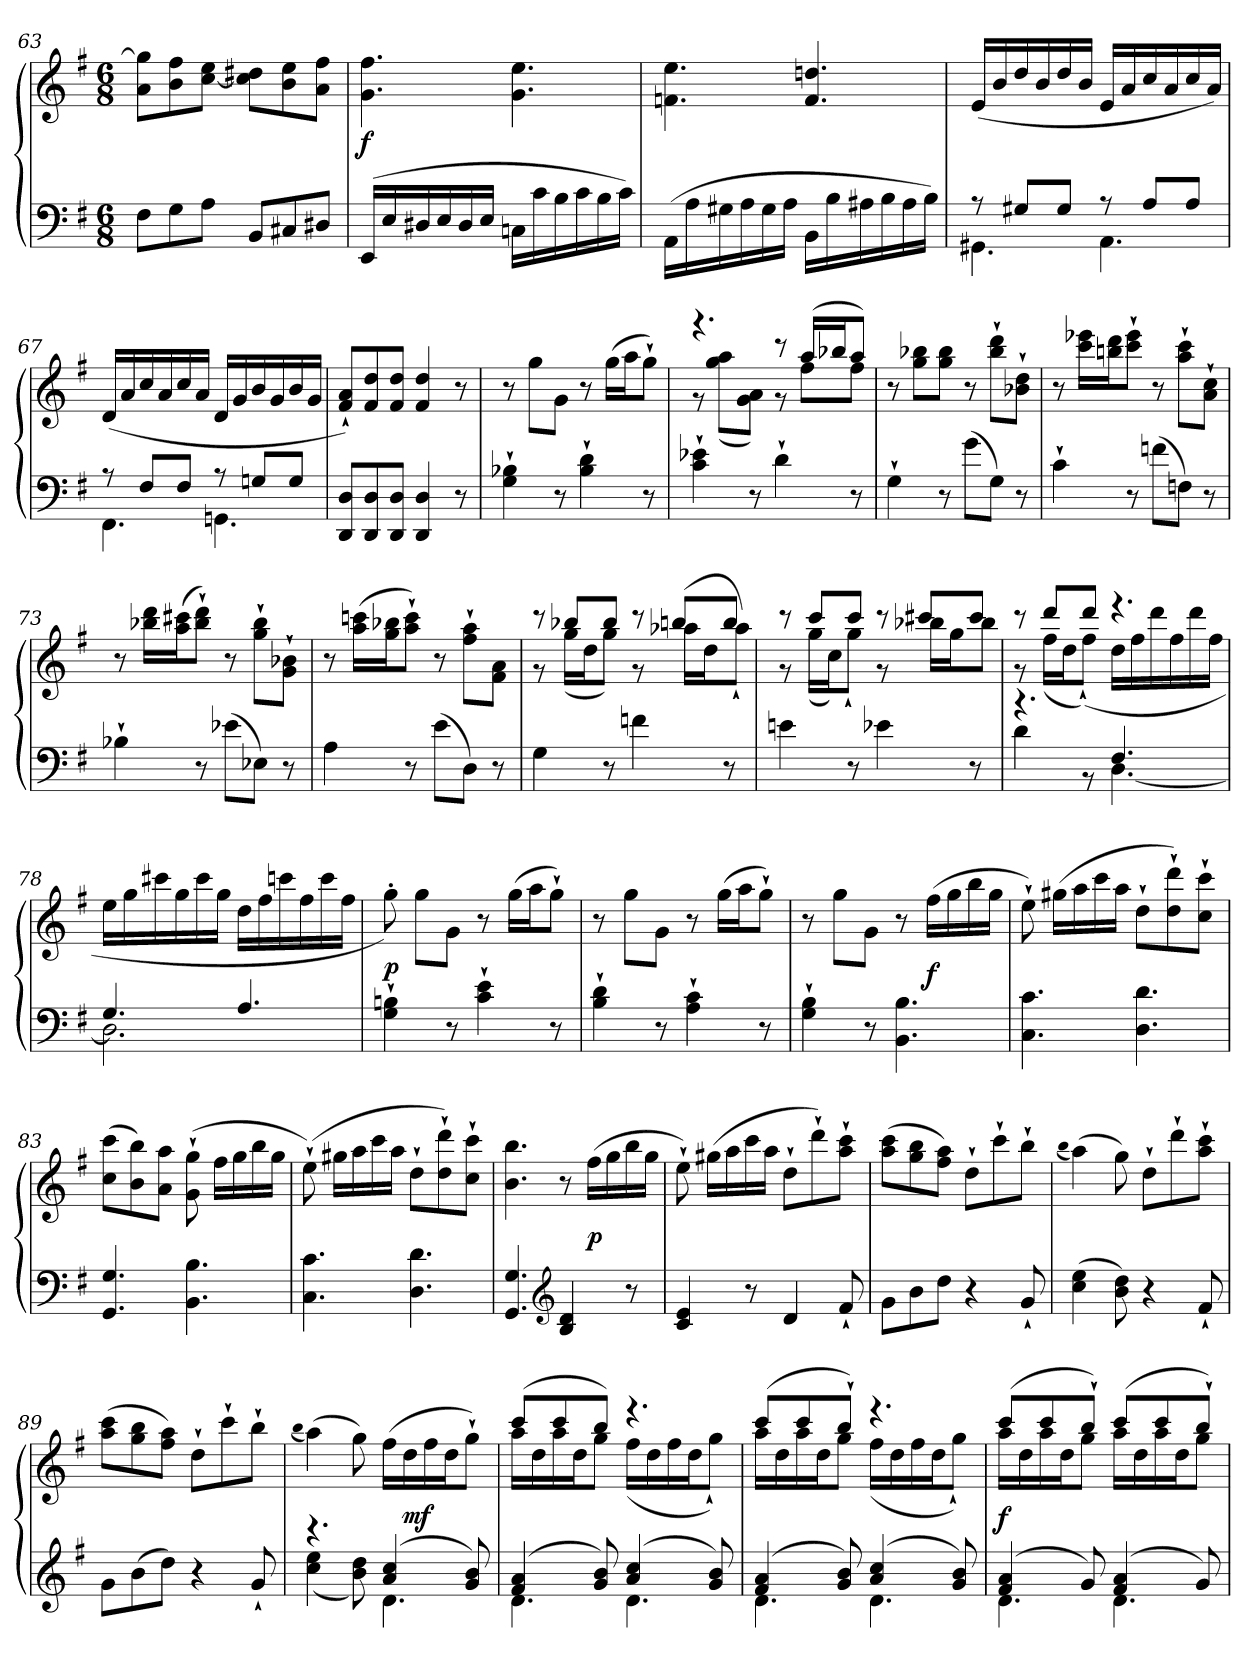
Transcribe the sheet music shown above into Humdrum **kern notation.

**kern	**kern	**dynam
*part1	*part1	*part1
*staff2	*staff1	*staff1/2
*clefF4	*clefG2	*
*k[f#]	*k[f#]	*
*G:	*G:	*
*M6/8	*M6/8	*
=63	=63	=63
8F#\L	8a\ 8gg]\L	.
8G\	8b\ 8ff#\	.
8A\J	[8cc\ 8ee\J	.
8BB/L	8cc]\ 8dd#X\L	.
8C#X/	8b\ 8ee\	.
8D#X/J	8a\ 8ff#\J	.
=64	=64	=64
(16EE/LL	4.g\ 4.ff#\	f
16E/	.	.
16D#X/	.	.
16E/	.	.
16D#/	.	.
16E/JJ	.	.
16Cn\LL	4.g\ 4.ee\	.
16c\	.	.
16B\	.	.
16c\	.	.
16B\	.	.
16c\JJ)	.	.
=65	=65	=65
(16AA\LL	4.fn\ 4.ee\	.
16A\	.	.
16G#X\	.	.
16A\	.	.
16G#\	.	.
16A\JJ	.	.
16BB\LL	4.f/ 4.ddn/	.
16B\	.	.
16A#X\	.	.
16B\	.	.
16A#\	.	.
16B\JJ)	.	.
=66	=66	=66
*^	*	*
8r	4.GG#X\	(16e/LL	.
.	.	16b/	.
8G#X/L	.	16dd/	.
.	.	16b/	.
8G#/J	.	16dd/	.
.	.	16b/JJ	.
8r	4.AA\	16e/LL	.
.	.	16a/	.
8A/L	.	16cc/	.
.	.	16a/	.
8A/J	.	16cc/	.
.	.	16a/JJ)	.
=67	=67	=67	=67
8r	4.FF#\	(16d/LL	.
.	.	16a/	.
8F#/L	.	16cc/	.
.	.	16a/	.
8F#/J	.	16cc/	.
.	.	16a/JJ	.
8r	4.GGn\	16d/LL	.
.	.	16g/	.
8Gn/L	.	16b/	.
.	.	16g/	.
8G/J	.	16b/	.
.	.	16g/JJ	.
*v	*v	*	*
=68	=68	=68
8DD/ 8D/L	8f#`/ 8a`/L)	.
8DD/ 8D/	8f#/ 8dd/	.
8DD/ 8D/J	8f#/ 8dd/J	.
4DD/ 4D/	4f#/ 4dd/	.
8r	8r	.
=69	=69	=69
4G`\ 4B-X`\	8r	.
.	8gg\L	.
8r	8g\J	.
4B-`\ 4d`\	8r	.
.	(16gg\LL	.
.	16aa\J	.
8r	8gg`\J)	.
=70	=70	=70
*	*^	*
4c`\ 4e-X`\	4.r	8r	.
.	.	(8gg\ 8aa\L	.
8r	.	8g\ 8a\J)	.
4d`\	8r	8r	.
.	(16aa/LL	8ff#\L	.
.	16bb-X/J	.	.
8r	8aa/J)	8ff#\J	.
*	*v	*v	*
=71	=71	=71
4G`\	8r	.
.	8gg\ 8bb-X\L	.
8r	8gg\ 8bb-\J	.
(8g\L	8r	.
8G\J)	8bb-`\ 8ddd`\L	.
8r	8b-X`\ 8dd`\J	.
=72	=72	=72
4c`\	8r	.
.	16ccc\ 16eee-X\LL	.
.	16bbn\ 16ddd\J	.
8r	8ccc`\ 8eee-`\J	.
(8fn\L	8r	.
8Fn\J)	8aa`\ 8ccc`\L	.
8r	8a`\ 8cc`\J	.
=73	=73	=73
4B-X`\	8r	.
.	16bb-X\ 16ddd\LL	.
.	(16aa\ 16ccc#X\J	.
8r	8bb-`\ 8ddd`\J)	.
(8e-X\L	8r	.
8E-X\J)	8gg`\ 8bb-`\L	.
8r	8g`\ 8b-X`\J	.
=74	=74	=74
4A\	8r	.
.	(16aa\ 16cccn\LL	.
.	16gg\ 16bb-X\J	.
8r	8aa`\ 8ccc`\J)	.
(8e\L	8r	.
8D\J)	8ff#`\ 8aa`\L	.
8r	8f#\ 8a\J	.
=75	=75	=75
*	*^	*
4G\	8r	8r	.
.	8bb-X/L	(16gg\LL	.
.	.	16dd\J	.
8r	8bb-/J	8gg\J)	.
4fn\	8r	8r	.
.	(8bbn/L	16aa-X\LL	.
.	.	16dd\J	.
8r	8bb/J	8aa-`\J)	.
=76	=76	=76	=76
4en\	8r	8r	.
.	8ccc/L	(16gg\LL	.
.	.	16cc\J)	.
8r	8ccc/J	8gg`\J	.
4e-X\	8r	8r	.
.	8ccc#X/L	16bb-X\LL	.
.	.	16gg\J	.
8r	8ccc#/J	8bb-\J	.
=77	=77	=77	=77
*^	*	*	*
4.r	4d\	8r	8r	.
.	.	8ddd/L	(16ff#\LL	.
.	.	.	16dd\J	.
.	8r	8ddd/J	(8ff#`\J)	.
4.F#/	[4.D\	4.r	16dd\LL	.
.	.	.	16ff#\	.
.	.	.	16ddd\	.
.	.	.	16ff#\	.
.	.	.	16ddd\	.
.	.	.	16ff#\JJ	.
*	*	*v	*v	*
=78	=78	=78	=78
4.G/	2.D\]	16ee\LL	.
.	.	16gg\	.
.	.	16ccc#X\	.
.	.	16gg\	.
.	.	16ccc#\	.
.	.	16gg\JJ	.
4.A/	.	16dd\LL	.
.	.	16ff#\	.
.	.	16cccn\	.
.	.	16ff#\	.
.	.	16ccc\	.
.	.	16ff#\JJ	.
*v	*v	*	*
=79	=79	=79
4G`\ 4Bn`\	8gg'\)	p
.	8gg\L	.
8r	8g\J	.
4c`\ 4e`\	8r	.
.	(16gg\LL	.
.	16aa\J	.
8r	8gg`\J)	.
=80	=80	=80
4B`\ 4d`\	8r	.
.	8gg\L	.
8r	8g\J	.
4A`\ 4c`\	8r	.
.	(16gg\LL	.
.	16aa\J	.
8r	8gg`\J)	.
=81	=81	=81
4G`\ 4B`\	8r	.
.	8gg\L	.
8r	8g\J	.
4.BB\ 4.B\	8r	.
.	(16ff#\LL	f
.	16gg\	.
.	16bb\	.
.	16gg\JJ	.
=82	=82	=82
4.C\ 4.c\	8ee`\)	.
.	(16gg#X\LL	.
.	16aa\	.
.	16ccc\	.
.	16aa\JJ	.
4.D\ 4.d\	8dd`\L	.
.	8dd`\ 8ddd`\)	.
.	8cc`\ 8ccc`\J	.
=83	=83	=83
4.GG/ 4.G/	(8cc\ 8ccc\L	.
.	8b\ 8bb\)	.
.	8a\ 8aa\J	.
4.BB\ 4.B\	(8g`\ 8gg`\	.
.	16ff#\LL	.
.	16gg\	.
.	16bb\	.
.	16gg\JJ	.
=84	=84	=84
4.C\ 4.c\	(8ee`\)	.
.	16gg#X\LL	.
.	16aa\	.
.	16ccc\	.
.	16aa\JJ	.
4.D\ 4.d\	8dd`\L	.
.	8dd`\ 8ddd`\)	.
.	8cc`\ 8ccc`\J	.
=85	=85	=85
4.GG/ 4.G/	4.b\ 4.bb\	.
*clefG2	*	*
4B/ 4d/	8r	.
.	(16ff#\LL	p
.	16gg\	.
8r	16bb\	.
.	16gg\JJ	.
=86	=86	=86
4c/ 4e/	8ee`\)	.
.	(16gg#X\LL	.
.	16aa\	.
8r	16ccc\	.
.	16aa\JJ	.
4d/	8dd`\L	.
.	8ddd`\)	.
8f#`/	8aa`\ 8ccc`\J	.
=87	=87	=87
8g\L	(8aa\ 8ccc\L	.
8b\	8gg\ 8bb\	.
8dd\J	8ff#\ 8aa\J)	.
4r	8dd`\L	.
.	8ccc`\	.
8g`/	8bb`\J	.
=88	=88	=88
.	(qbb	.
(4cc\ 4ee\	(4aa\)	.
8b\ 8dd\)	8gg\)	.
4r	8dd`\L	.
.	8ddd`\	.
8f#`/	8aa`\ 8ccc`\J	.
=89	=89	=89
8g\L	(8aa\ 8ccc\L	.
(8b\	8gg\ 8bb\	.
8dd\J)	8ff#\ 8aa\J)	.
4r	8dd`\L	.
.	8ccc`\	.
8g`/	8bb`\J	.
=90	=90	=90
.	(qbb	.
*^	*	*
4.r	(4cc\ 4ee\	(4aa\)	.
.	8b\ 8dd\)	8gg\)	.
(4a/ 4cc/	4.d\	(16ff#\LL	.
.	.	16dd\	mf
.	.	16ff#\	.
.	.	16dd\J	.
8g/ 8b/)	.	8gg`\J)	.
=91	=91	=91	=91
*	*	*^	*
(4f#/ 4a/	4.d\	(8ccc/L	16aa\LL	.
.	.	.	16dd\	.
.	.	8ccc/	16aa\	.
.	.	.	16dd\J	.
8g/ 8b/)	.	8bb/J)	8gg\J	.
(4a/ 4cc/	4.d\	4.r	(16ff#\LL	.
.	.	.	16dd\	.
.	.	.	16ff#\	.
.	.	.	16dd\J	.
8g/ 8b/)	.	.	8gg`\J)	.
=92	=92	=92	=92	=92
(4f#/ 4a/	4.d\	(8ccc/L	16aa\LL	.
.	.	.	16dd\	.
.	.	8ccc/	16aa\	.
.	.	.	16dd\J	.
8g/ 8b/)	.	8bb`/J)	8gg\J	.
(4a/ 4cc/	4.d\	4.r	(16ff#\LL	.
.	.	.	16dd\	.
.	.	.	16ff#\	.
.	.	.	16dd\J	.
8g/ 8b/)	.	.	8gg`\J)	.
=93	=93	=93	=93	=93
(4f#/ 4a/	4.d\	(8ccc/L	16aa\LL	f
.	.	.	16dd\	.
.	.	8ccc/	16aa\	.
.	.	.	16dd\J	.
8g/)	.	8bb`/J)	8gg\J	.
(4f#/ 4a/	4.d\	(8ccc/L	16aa\LL	.
.	.	.	16dd\	.
.	.	8ccc/	16aa\	.
.	.	.	16dd\J	.
8g/)	.	8bb`/J)	8gg\J	.
*v	*v	*	*	*
*	*v	*v	*
=	=	=
*-	*-	*-
